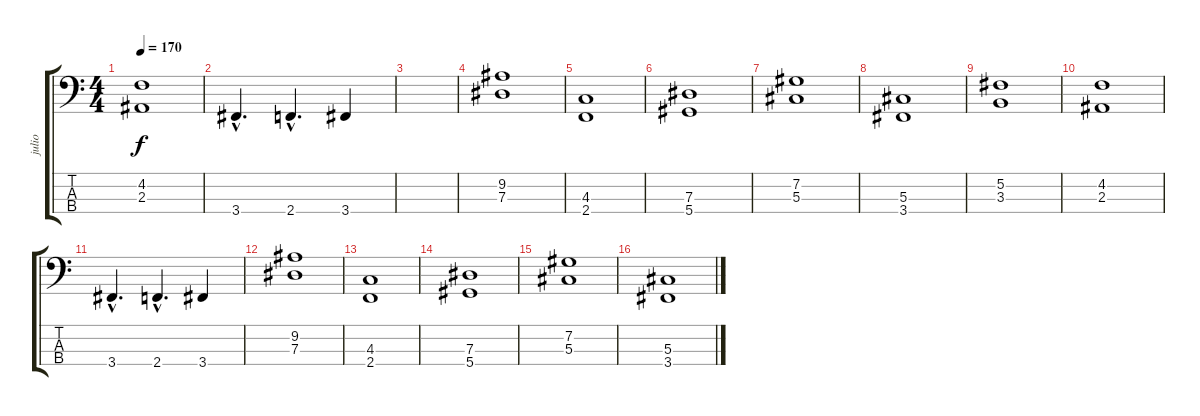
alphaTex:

\track ("julio" "julio") {instrument electricbassfinger}
\staff {score tabs}
\tuning (Gb2 Db2 Ab1 Eb1) {hide}
\ts (4 4)
\tempo 170
\clef f4
\ks c
(4.2 2.3).1{dy f} |
3.4{hac}.4{d} 2.4{hac}.4{d} 3.4.4 |
|
(9.2 7.3).1 |
(4.3 2.4).1 |
(7.3 5.4).1 |
(7.2 5.3).1 |
(5.3 3.4).1 |
(5.2 3.3).1 |
(4.2 2.3).1 |
3.4{hac}.4{d} 2.4{hac}.4{d} 3.4.4 |
(9.2 7.3).1 |
(4.3 2.4).1 |
(7.3 5.4).1 |
(7.2 5.3).1 |
(5.3 3.4).1
